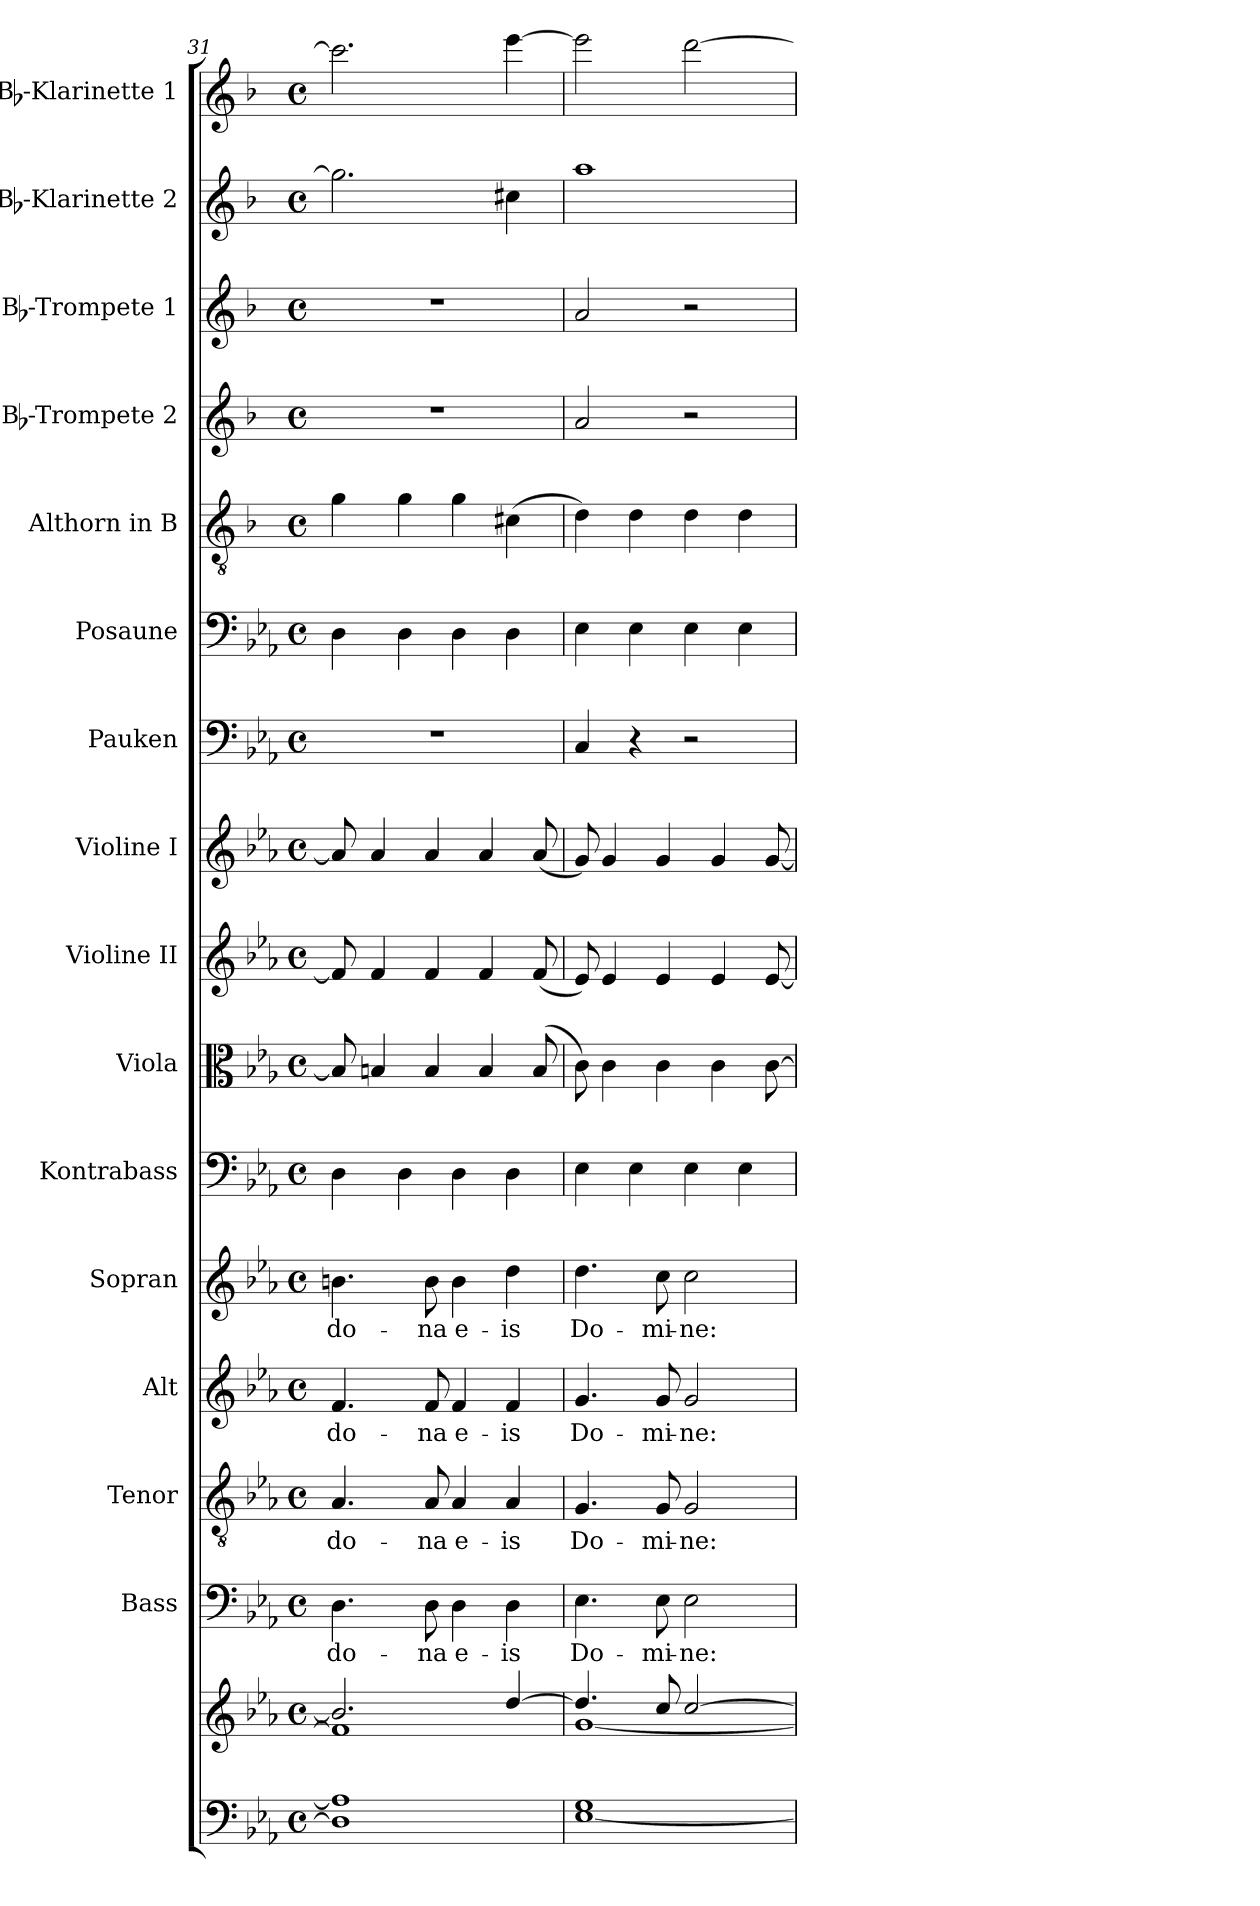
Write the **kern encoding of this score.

**kern	**kern	**kern	**text	**kern	**text	**kern	**text	**kern	**text	**kern	**kern	**kern	**kern	**kern	**kern	**kern	**kern	**kern	**kern	**kern
*part16	*part16	*part15	*part15	*part14	*part14	*part13	*part13	*part12	*part12	*part11	*part10	*part9	*part8	*part7	*part6	*part5	*part4	*part3	*part2	*part1
*staff17	*staff16	*staff15	*staff15	*staff14	*staff14	*staff13	*staff13	*staff12	*staff12	*staff11	*staff10	*staff9	*staff8	*staff7	*staff6	*staff5	*staff4	*staff3	*staff2	*staff1
*	*	*I"Bass	*	*I"Tenor	*	*I"Alt	*	*I"Sopran	*	*I"Kontrabass	*I"Viola	*I"Violine II	*I"Violine I	*I"Pauken	*I"Posaune	*I"Althorn in B	*I"Bb-Trompete 2	*I"Bb-Trompete 1	*I"Bb-Klarinette 2	*I"Bb-Klarinette 1
*	*	*I'B.	*	*I'T.	*	*I'A.	*	*I'S.	*	*I'Kb.	*I'Vla.	*I'Vl. II	*I'Vl. I	*I'Pk.	*I'Pos.	*	*I'Bb Trp. 2	*I'Bb Trp. 1	*I'Bb Kl. 2	*I'Bb Kl. 1
!!LO:PB:g=z
*clefF4	*clefG2	*clefF4	*	*clefGv2	*	*clefG2	*	*clefG2	*	*clefF4	*clefC3	*clefG2	*clefG2	*clefF4	*clefF4	*clefGv2	*clefG2	*clefG2	*clefG2	*clefG2
*	*	*	*	*	*	*	*	*	*	*ITrd7c12	*	*	*	*	*	*ITrd1c2	*ITrd1c2	*ITrd1c2	*ITrd1c2	*ITrd1c2
*k[b-e-a-]	*k[b-e-a-]	*k[b-e-a-]	*	*k[b-e-a-]	*	*k[b-e-a-]	*	*k[b-e-a-]	*	*k[b-e-a-]	*k[b-e-a-]	*k[b-e-a-]	*k[b-e-a-]	*k[b-e-a-]	*k[b-e-a-]	*k[b-e-a-]	*k[b-e-a-]	*k[b-e-a-]	*k[b-e-a-]	*k[b-e-a-]
*E-:	*E-:	*E-:	*	*E-:	*	*E-:	*	*E-:	*	*E-:	*E-:	*E-:	*E-:	*E-:	*E-:	*E-:	*E-:	*E-:	*E-:	*E-:
*M4/4	*M4/4	*M4/4	*	*M4/4	*	*M4/4	*	*M4/4	*	*M4/4	*M4/4	*M4/4	*M4/4	*M4/4	*M4/4	*M4/4	*M4/4	*M4/4	*M4/4	*M4/4
*met(c)	*met(c)	*met(c)	*	*met(c)	*	*met(c)	*	*met(c)	*	*met(c)	*met(c)	*met(c)	*met(c)	*met(c)	*met(c)	*met(c)	*met(c)	*met(c)	*met(c)	*met(c)
=31	=31	=31	=31	=31	=31	=31	=31	=31	=31	=31	=31	=31	=31	=31	=31	=31	=31	=31	=31	=31
*^	*^	*	*	*	*	*	*	*	*	*	*	*	*	*	*	*	*	*	*	*
!	!	!	!	!	!LO:LY:b	!	!LO:LY:b	!	!LO:LY:b	!	!LO:LY:b	!	!	!	!	!	!	!	!	!	!	!
1A-]	1D]	2.bn/]	1f]	4.D\	do-	4.A-/	do-	4.f/	do-	4.bn\	do-	4DD\	8B/]	8f/]	8a-/]	1r	4D\	4f\	1r	1r	2.ff\]	2.bb\]
.	.	.	.	.	.	.	.	.	.	.	.	.	4Bn/	4f/	4a-/	.	.	.	.	.	.	.
.	.	.	.	.	.	.	.	.	.	.	.	4DD\	.	.	.	.	4D\	4f\	.	.	.	.
!	!	!	!	!	!LO:LY:b	!	!LO:LY:b	!	!LO:LY:b	!	!LO:LY:b	!	!	!	!	!	!	!	!	!	!	!
.	.	.	.	8D\	-na	8A-/	-na	8f/	-na	8b\	-na	.	4B/	4f/	4a-/	.	.	.	.	.	.	.
!	!	!	!	!	!LO:LY:b	!	!LO:LY:b	!	!LO:LY:b	!	!LO:LY:b	!	!	!	!	!	!	!	!	!	!	!
.	.	.	.	4D\	e-	4A-/	e-	4f/	e-	4b\	e-	4DD\	.	.	.	.	4D\	4f\	.	.	.	.
.	.	.	.	.	.	.	.	.	.	.	.	.	4B/	4f/	4a-/	.	.	.	.	.	.	.
!	!	!	!	!	!LO:LY:b	!	!LO:LY:b	!	!LO:LY:b	!	!LO:LY:b	!	!	!	!	!	!	!	!	!	!	!
.	.	[>4dd/	.	4D\	-is	4A-/	-is	4f/	-is	4dd\	-is	4DD\	.	.	.	.	4D\	(>4Bn\	.	.	4bn\	[4ddd\
.	.	.	.	.	.	.	.	.	.	.	.	.	(8B/	(<8f/	(<8a-/	.	.	.	.	.	.	.
=32	=32	=32	=32	=32	=32	=32	=32	=32	=32	=32	=32	=32	=32	=32	=32	=32	=32	=32	=32	=32	=32	=32
!	!	!	!	!	!LO:LY:b	!	!LO:LY:b	!	!LO:LY:b	!	!LO:LY:b	!	!	!	!	!	!	!	!	!	!	!
1G	[<1E-	4.dd/]	[<1g	4.E-\	Do-	4.G/	Do-	4.g/	Do-	4.dd\	Do-	4EE-\	8c\)	8e-/)	8g/)	4C/	4E-\	4c\)	2g/	2g/	1gg	2ddd\]
.	.	.	.	.	.	.	.	.	.	.	.	.	4c\	4e-/	4g/	.	.	.	.	.	.	.
.	.	.	.	.	.	.	.	.	.	.	.	4EE-\	.	.	.	4r	4E-\	4c\	.	.	.	.
!	!	!	!	!	!LO:LY:b	!	!LO:LY:b	!	!LO:LY:b	!	!LO:LY:b	!	!	!	!	!	!	!	!	!	!	!
.	.	8cc/	.	8E-\	-mi-	8G/	-mi-	8g/	-mi-	8cc\	-mi-	.	4c\	4e-/	4g/	.	.	.	.	.	.	.
!	!	!	!	!	!LO:LY:b	!	!LO:LY:b	!	!LO:LY:b	!	!LO:LY:b	!	!	!	!	!	!	!	!	!	!	!
.	.	[>2cc/	.	2E-\	-ne:	2G/	-ne:	2g/	-ne:	2cc\	-ne:	4EE-\	.	.	.	2r	4E-\	4c\	2r	2r	.	[2ccc\
.	.	.	.	.	.	.	.	.	.	.	.	.	4c\	4e-/	4g/	.	.	.	.	.	.	.
.	.	.	.	.	.	.	.	.	.	.	.	4EE-\	.	.	.	.	4E-\	4c\	.	.	.	.
.	.	.	.	.	.	.	.	.	.	.	.	.	[8c\	[8e-/	[8g/	.	.	.	.	.	.	.
*v	*v	*	*	*	*	*	*	*	*	*	*	*	*	*	*	*	*	*	*	*	*	*
*	*v	*v	*	*	*	*	*	*	*	*	*	*	*	*	*	*	*	*	*	*	*
=	=	=	=	=	=	=	=	=	=	=	=	=	=	=	=	=	=	=	=	=
*-	*-	*-	*-	*-	*-	*-	*-	*-	*-	*-	*-	*-	*-	*-	*-	*-	*-	*-	*-	*-
